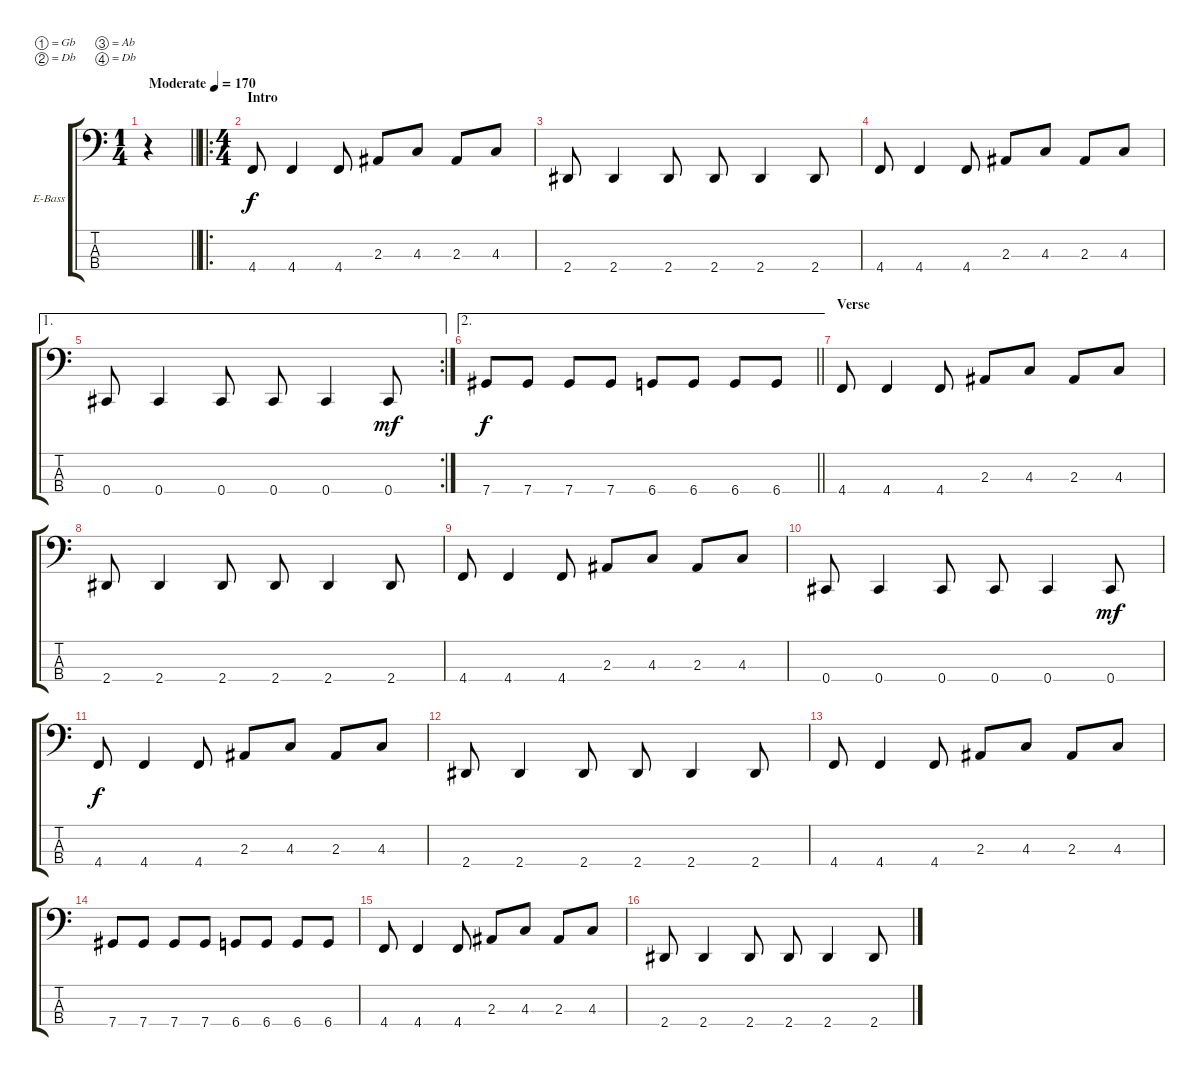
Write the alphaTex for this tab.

\bracketExtendMode groupsimilarinstruments
\firstSystemTrackNameOrientation horizontal
\otherSystemsTrackNameOrientation horizontal
\track ("Bass" "E-Bass") {instrument electricbasspick}
\staff {score tabs}
\tuning (Gb2 Db2 Ab1 Db1)
\voice
\ts (1 4)
\beaming (8 2)
\tempo (170 "Moderate")
\clef f4
\barLineRight lightlight
\ks c
r.4{dy f instrument electricbasspick} |
\ro
\ts (4 4)
\beaming (8 2 2 2 2)
\section ("" "Intro")
4.4.8 4.4.4 4.4.8 2.3.8 4.3.8 2.3.8 4.3.8 |
2.4.8 2.4.4 2.4.8 2.4.8 2.4.4 2.4.8 |
4.4.8 4.4.4 4.4.8 2.3.8 4.3.8 2.3.8 4.3.8 |
\ae 1
\rc 2
0.4.8 0.4.4 0.4.8 0.4.8 0.4.4 0.4.8{dy mf} |
\ae 2
\barLineRight lightlight
7.4.8{dy f} 7.4.8 7.4.8 7.4.8 6.4.8 6.4.8 6.4.8 6.4.8 |
\section ("" "Verse")
4.4.8 4.4.4 4.4.8 2.3.8 4.3.8 2.3.8 4.3.8 |
2.4.8 2.4.4 2.4.8 2.4.8 2.4.4 2.4.8 |
4.4.8 4.4.4 4.4.8 2.3.8 4.3.8 2.3.8 4.3.8 |
0.4.8 0.4.4 0.4.8 0.4.8 0.4.4 0.4.8{dy mf} |
4.4.8{dy f} 4.4.4 4.4.8 2.3.8 4.3.8 2.3.8 4.3.8 |
2.4.8 2.4.4 2.4.8 2.4.8 2.4.4 2.4.8 |
4.4.8 4.4.4 4.4.8 2.3.8 4.3.8 2.3.8 4.3.8 |
7.4.8 7.4.8 7.4.8 7.4.8 6.4.8 6.4.8 6.4.8 6.4.8 |
4.4.8 4.4.4 4.4.8 2.3.8 4.3.8 2.3.8 4.3.8 |
2.4.8 2.4.4 2.4.8 2.4.8 2.4.4 2.4.8
\voice
\clef f4
\ottava regular
\simile none
\barLineRight lightlight
\ks c
r.4{dy mf} |
|
|
|
|
\barLineRight lightlight
|
|
|
|
|
|
|
|
|
|
